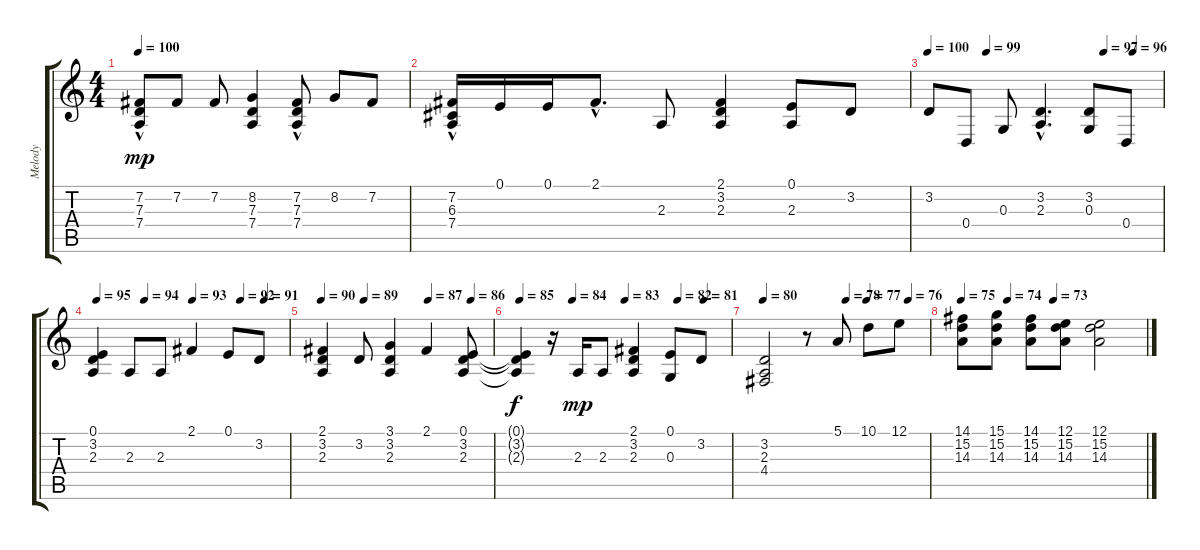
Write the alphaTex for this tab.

\track ("Melody          " "Melody    ") {instrument acousticgrandpiano}
\staff {score tabs}
\tuning (E4 B3 G3 D3 A2 E2) {hide}
\ts (4 4)
\tempo 100
\clef g2
\ks c
(7.2 7.3{hac} 7.4{hac}).8{dy mp} 7.2.8 7.2.8 (8.2 7.3 7.4).4 (7.2 7.3{hac} 7.4{hac}).8 8.2.8 7.2.8 |
(7.2 6.3{hac} 7.4{hac}).16 0.1.16 0.1.16 2.1{hac}.8{d} 2.3.8 (2.1 3.2 2.3).4 (0.1 2.3).8 3.2.8 |
\tempo 100
\tempo (99 0.25)
\tempo (97 0.75)
\tempo (96 0.875)
3.2.8 0.4.8 0.3.8 (3.2{hac} 2.3{hac}).4{d} (3.2 0.3).8 0.4.8 |
\tempo 95
\tempo (94 0.25)
\tempo (93 0.5)
\tempo (92 0.75)
\tempo (91 0.875)
(0.1 3.2 2.3).4 2.3.8 2.3.8 2.1.4 0.1.8 3.2.8 |
\tempo 90
\tempo (89 0.25)
\tempo (87 0.625)
\tempo (86 0.875)
(2.1 3.2 2.3).4 3.2.8 (3.1 3.2 2.3).4 2.1.4 (0.1 3.2 2.3).8 |
\tempo 85
\tempo (84 0.25)
\tempo (83 0.5)
\tempo (82 0.75)
\tempo (81 0.875)
(0.1{t} 3.2{t} 2.3{t}).4{dy f} r.16 2.3.16{dy mp} 2.3.8 (2.1 3.2 2.3).4 (0.1 0.3).8 3.2.8 |
\tempo 80
\tempo (78 0.5)
\tempo (77 0.625)
\tempo (76 0.875)
(3.2 2.3 4.4).2 r.8 5.1.8 10.1.8 12.1.8 |
\tempo 75
\tempo (74 0.25)
\tempo (73 0.5)
(14.1 15.2 14.3).8 (15.1 15.2 14.3).8 (14.1 15.2 14.3).8 (12.1 15.2 14.3).8 (12.1 15.2 14.3).2
